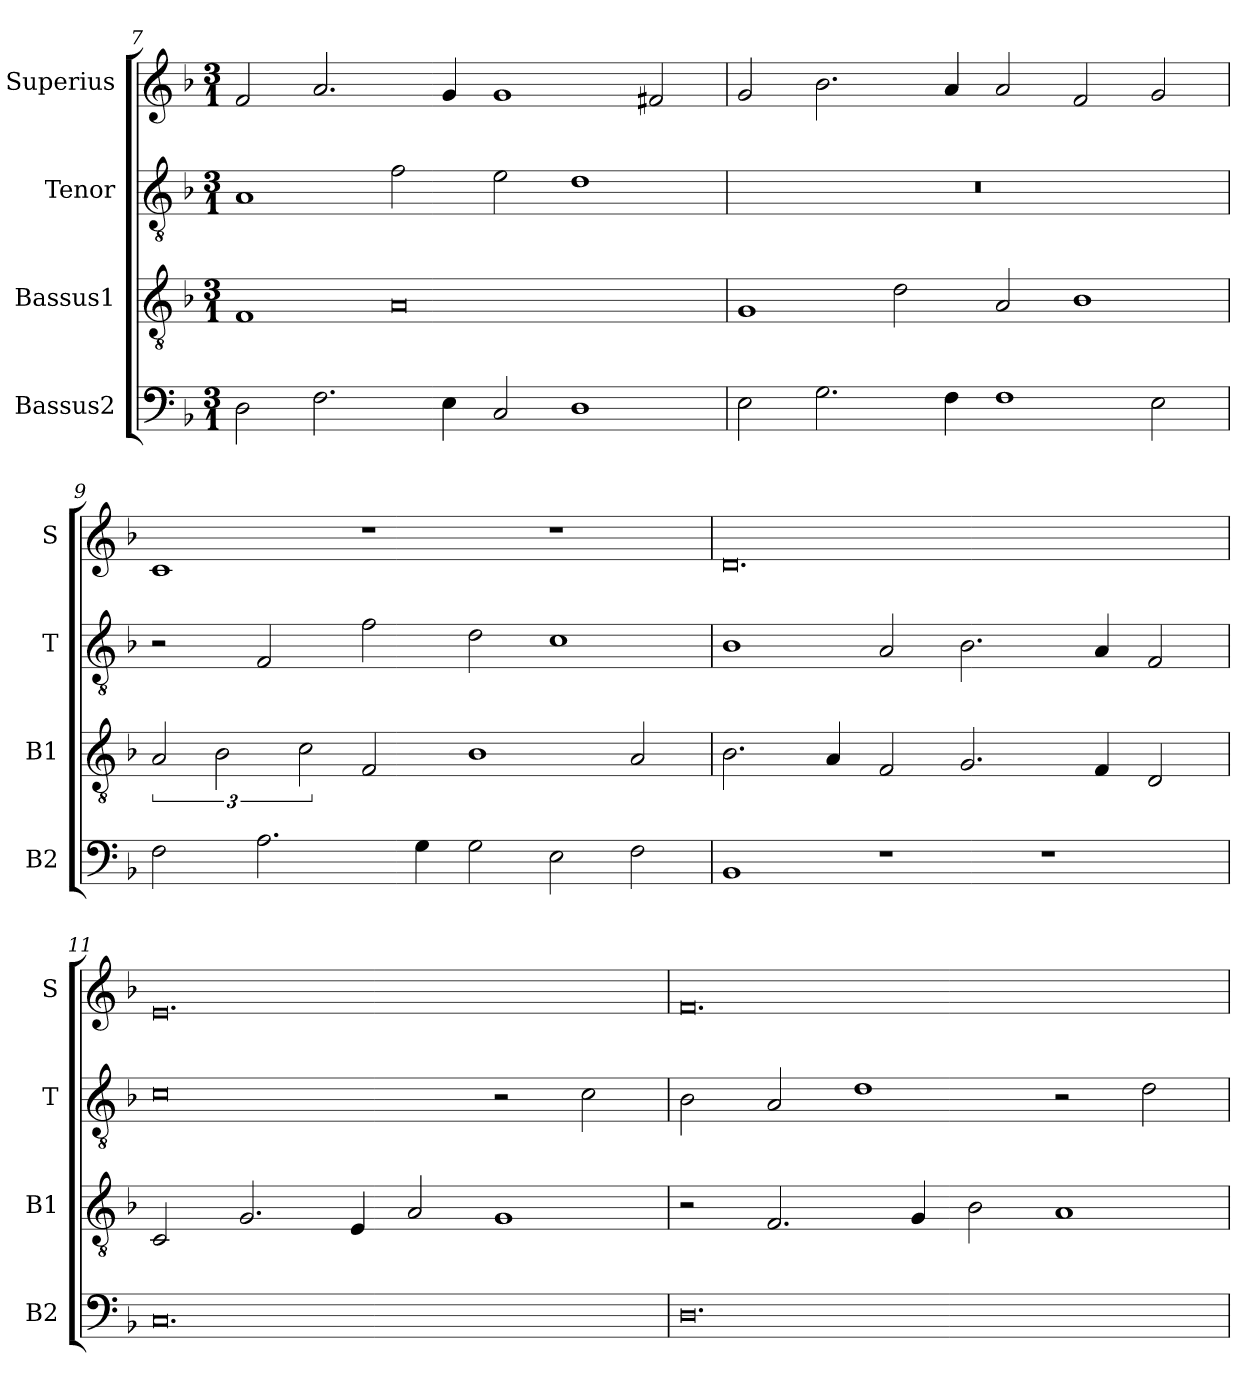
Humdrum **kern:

**kern	**kern	**kern	**kern
*part4	*part3	*part2	*part1
*staff4	*staff3	*staff2	*staff1
*I"Bassus2	*I"Bassus1	*I"Tenor	*I"Superius
*I'B2	*I'B1	*I'T	*I'S
*clefF4	*clefGv2	*clefGv2	*clefG2
*k[b-]	*k[b-]	*k[b-]	*k[b-]
*M3/1	*M3/1	*M3/1	*M3/1
=7	=7	=7	=7
2D\	1F	1A	2f/
2.F\	.	.	2.a/
.	0A	2f\	.
4E\	.	.	4g/
2C/	.	2e\	1g
1D	.	1d	.
.	.	.	2f#X/
=8	=8	=8	=8
2E\	1G	0.r	2g/
2.G\	.	.	2.b-\
.	2d\	.	.
4F\	.	.	4a/
1F	2A/	.	2a/
.	1B-	.	2f/
2E\	.	.	2g/
=9	=9	=9	=9
2F\	3A/	2r	1c
.	3B-\	.	.
2.A\	.	2F/	.
.	3c\	.	.
.	2F/	2f\	1r
4G\	.	.	.
2G\	1B-	2d\	.
2E\	.	1c	1r
2F\	2A/	.	.
=10	=10	=10	=10
1BB-	2.B-\	1B-	0.d
.	4A/	.	.
1r	2F/	2A/	.
.	2.G/	2.B-\	.
1r	.	.	.
.	4F/	4A/	.
.	2D/	2F/	.
=11	=11	=11	=11
0.C	2C/	0c	0.e
.	2.G/	.	.
.	4E/	.	.
.	2A/	.	.
.	1G	2r	.
.	.	2c\	.
=12	=12	=12	=12
0.D	2r	2B-\	0.f
.	2.F/	2A/	.
.	.	1d	.
.	4G/	.	.
.	2B-\	.	.
.	1A	2r	.
.	.	2d\	.
=	=	=	=
*-	*-	*-	*-
